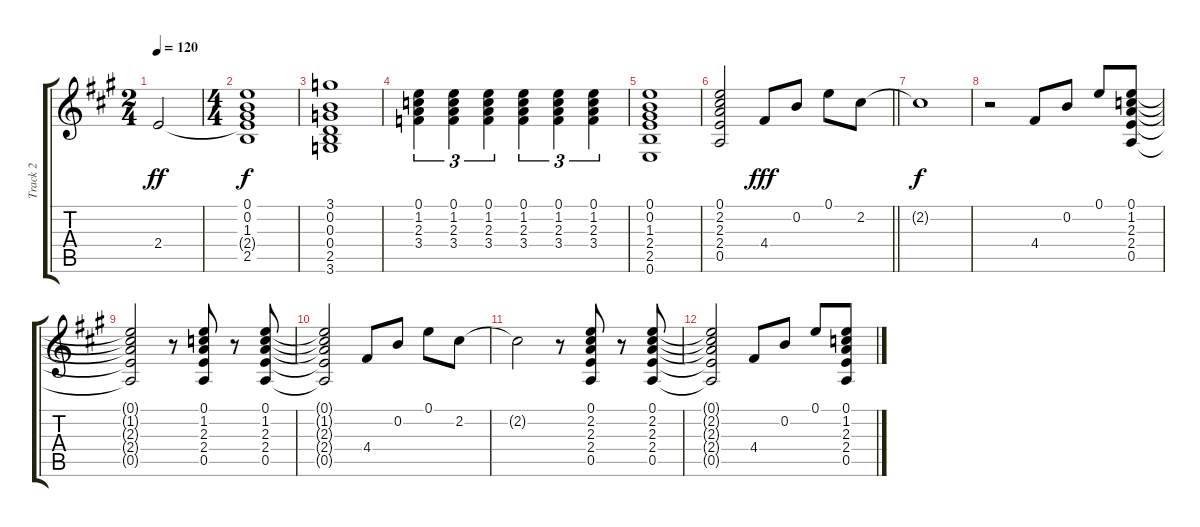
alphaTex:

\track ("Track 2" "Track 2") {instrument acousticguitarnylon}
\staff {score tabs}
\tuning (E4 B3 G3 D3 A2 E2) {hide}
\ts (2 4)
\tempo 120
\clef g2
\ks a
2.4{t}.2{dy ff} |
\ts (4 4)
(0.1{t} 0.2{t} 1.3{t} 2.4{t} 2.5{t}).1{dy f} |
(3.1 0.2 0.3 0.4 2.5 3.6).1 |
(0.1 1.2 2.3 3.4).4{tu (3 2)} (0.1 1.2 2.3 3.4).4{tu (3 2)} (0.1 1.2 2.3 3.4).4{tu (3 2)} (0.1 1.2 2.3 3.4).4{tu (3 2)} (0.1 1.2 2.3 3.4).4{tu (3 2)} (0.1 1.2 2.3 3.4).4{tu (3 2)} |
(0.1 0.2 1.3 2.4 2.5 0.6).1 |
\barLineRight lightlight
(0.1 2.2 2.3 2.4 0.5).2 4.4.8{dy fff} 0.2.8 0.1.8 2.2.8 |
2.2{t}.1{dy f} |
r.2 4.4.8 0.2.8 0.1.8 (0.1 1.2 2.3 2.4 0.5).8 |
(0.1{t} 1.2{t} 2.3{t} 2.4{t} 0.5{t}).2 r.8 (0.1 1.2 2.3 2.4 0.5).8 r.8 (0.1 1.2 2.3 2.4 0.5).8 |
(0.1{t} 1.2{t} 2.3{t} 2.4{t} 0.5{t}).2 4.4.8 0.2.8 0.1.8 2.2.8 |
2.2{t}.2 r.8 (0.1 2.2 2.3 2.4 0.5).8 r.8 (0.1 2.2 2.3 2.4 0.5).8 |
(0.1{t} 2.2{t} 2.3{t} 2.4{t} 0.5{t}).2 4.4.8 0.2.8 0.1.8 (0.1 1.2 2.3 2.4 0.5).8
